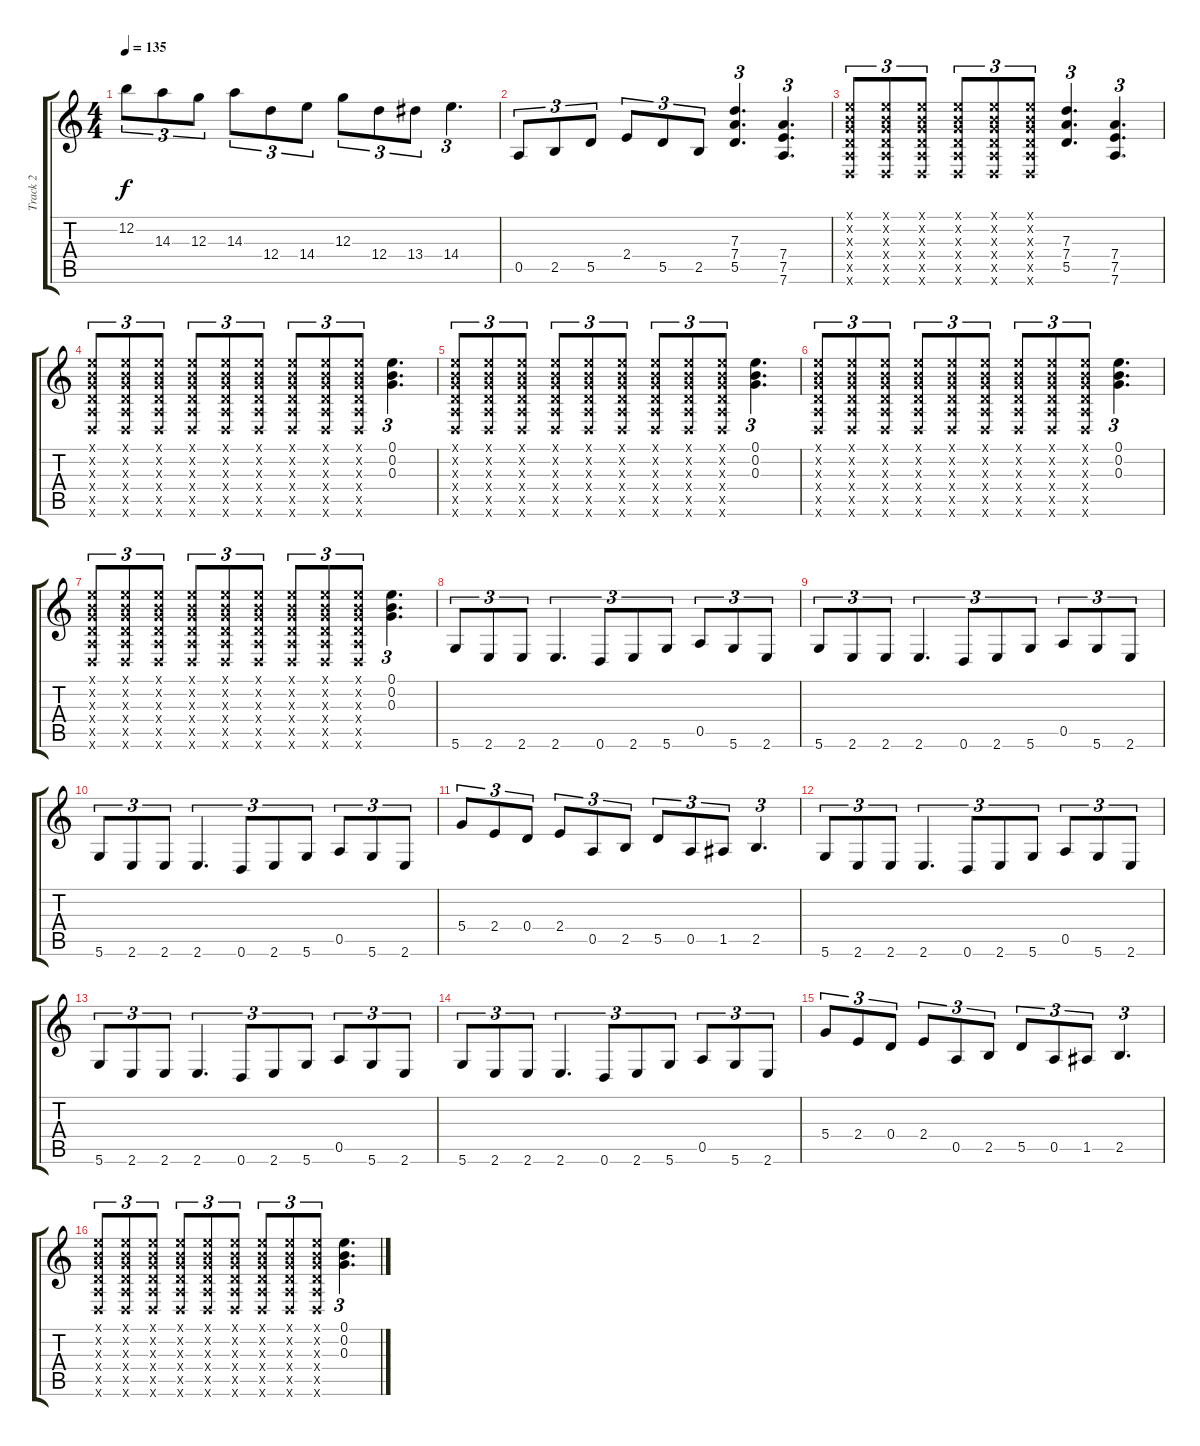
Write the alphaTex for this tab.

\track ("Track 2" "Track 2") {instrument distortionguitar}
\staff {score tabs}
\tuning (E4 B3 G3 D3 A2 D2) {hide}
\ts (4 4)
\tempo 135
\clef g2
\ks c
12.2.8{tu (3 2) dy f volume 10} 14.3.8{tu (3 2)} 12.3.8{tu (3 2)} 14.3.8{tu (3 2)} 12.4.8{tu (3 2)} 14.4.8{tu (3 2)} 12.3.8{tu (3 2)} 12.4.8{tu (3 2)} 13.4.8{tu (3 2)} 14.4.4{d tu (3 2)} |
0.5.8{tu (3 2) volume 13} 2.5.8{tu (3 2)} 5.5.8{tu (3 2)} 2.4.8{tu (3 2)} 5.5.8{tu (3 2)} 2.5.8{tu (3 2)} (7.3 7.4 5.5).4{d tu (3 2)} (7.4 7.5 7.6).4{d tu (3 2)} |
(0.1{x} 0.2{x} 0.3{x} 0.4{x} 0.5{x} 0.6{x}).8{tu (3 2)} (0.1{x} 0.2{x} 0.3{x} 0.4{x} 0.5{x} 0.6{x}).8{tu (3 2)} (0.1{x} 0.2{x} 0.3{x} 0.4{x} 0.5{x} 0.6{x}).8{tu (3 2)} (0.1{x} 0.2{x} 0.3{x} 0.4{x} 0.5{x} 0.6{x}).8{tu (3 2)} (0.1{x} 0.2{x} 0.3{x} 0.4{x} 0.5{x} 0.6{x}).8{tu (3 2)} (0.1{x} 0.2{x} 0.3{x} 0.4{x} 0.5{x} 0.6{x}).8{tu (3 2)} (7.3 7.4 5.5).4{d tu (3 2)} (7.4 7.5 7.6).4{d tu (3 2)} |
(0.1{x} 0.2{x} 0.3{x} 0.4{x} 0.5{x} 0.6{x}).8{tu (3 2)} (0.1{x} 0.2{x} 0.3{x} 0.4{x} 0.5{x} 0.6{x}).8{tu (3 2)} (0.1{x} 0.2{x} 0.3{x} 0.4{x} 0.5{x} 0.6{x}).8{tu (3 2)} (0.1{x} 0.2{x} 0.3{x} 0.4{x} 0.5{x} 0.6{x}).8{tu (3 2)} (0.1{x} 0.2{x} 0.3{x} 0.4{x} 0.5{x} 0.6{x}).8{tu (3 2)} (0.1{x} 0.2{x} 0.3{x} 0.4{x} 0.5{x} 0.6{x}).8{tu (3 2)} (0.1{x} 0.2{x} 0.3{x} 0.4{x} 0.5{x} 0.6{x}).8{tu (3 2)} (0.1{x} 0.2{x} 0.3{x} 0.4{x} 0.5{x} 0.6{x}).8{tu (3 2)} (0.1{x} 0.2{x} 0.3{x} 0.4{x} 0.5{x} 0.6{x}).8{tu (3 2)} (0.1 0.2 0.3).4{d tu (3 2)} |
(0.1{x} 0.2{x} 0.3{x} 0.4{x} 0.5{x} 0.6{x}).8{tu (3 2)} (0.1{x} 0.2{x} 0.3{x} 0.4{x} 0.5{x} 0.6{x}).8{tu (3 2)} (0.1{x} 0.2{x} 0.3{x} 0.4{x} 0.5{x} 0.6{x}).8{tu (3 2)} (0.1{x} 0.2{x} 0.3{x} 0.4{x} 0.5{x} 0.6{x}).8{tu (3 2)} (0.1{x} 0.2{x} 0.3{x} 0.4{x} 0.5{x} 0.6{x}).8{tu (3 2)} (0.1{x} 0.2{x} 0.3{x} 0.4{x} 0.5{x} 0.6{x}).8{tu (3 2)} (0.1{x} 0.2{x} 0.3{x} 0.4{x} 0.5{x} 0.6{x}).8{tu (3 2)} (0.1{x} 0.2{x} 0.3{x} 0.4{x} 0.5{x} 0.6{x}).8{tu (3 2)} (0.1{x} 0.2{x} 0.3{x} 0.4{x} 0.5{x} 0.6{x}).8{tu (3 2)} (0.1 0.2 0.3).4{d tu (3 2)} |
(0.1{x} 0.2{x} 0.3{x} 0.4{x} 0.5{x} 0.6{x}).8{tu (3 2)} (0.1{x} 0.2{x} 0.3{x} 0.4{x} 0.5{x} 0.6{x}).8{tu (3 2)} (0.1{x} 0.2{x} 0.3{x} 0.4{x} 0.5{x} 0.6{x}).8{tu (3 2)} (0.1{x} 0.2{x} 0.3{x} 0.4{x} 0.5{x} 0.6{x}).8{tu (3 2)} (0.1{x} 0.2{x} 0.3{x} 0.4{x} 0.5{x} 0.6{x}).8{tu (3 2)} (0.1{x} 0.2{x} 0.3{x} 0.4{x} 0.5{x} 0.6{x}).8{tu (3 2)} (0.1{x} 0.2{x} 0.3{x} 0.4{x} 0.5{x} 0.6{x}).8{tu (3 2)} (0.1{x} 0.2{x} 0.3{x} 0.4{x} 0.5{x} 0.6{x}).8{tu (3 2)} (0.1{x} 0.2{x} 0.3{x} 0.4{x} 0.5{x} 0.6{x}).8{tu (3 2)} (0.1 0.2 0.3).4{d tu (3 2)} |
(0.1{x} 0.2{x} 0.3{x} 0.4{x} 0.5{x} 0.6{x}).8{tu (3 2)} (0.1{x} 0.2{x} 0.3{x} 0.4{x} 0.5{x} 0.6{x}).8{tu (3 2)} (0.1{x} 0.2{x} 0.3{x} 0.4{x} 0.5{x} 0.6{x}).8{tu (3 2)} (0.1{x} 0.2{x} 0.3{x} 0.4{x} 0.5{x} 0.6{x}).8{tu (3 2)} (0.1{x} 0.2{x} 0.3{x} 0.4{x} 0.5{x} 0.6{x}).8{tu (3 2)} (0.1{x} 0.2{x} 0.3{x} 0.4{x} 0.5{x} 0.6{x}).8{tu (3 2)} (0.1{x} 0.2{x} 0.3{x} 0.4{x} 0.5{x} 0.6{x}).8{tu (3 2)} (0.1{x} 0.2{x} 0.3{x} 0.4{x} 0.5{x} 0.6{x}).8{tu (3 2)} (0.1{x} 0.2{x} 0.3{x} 0.4{x} 0.5{x} 0.6{x}).8{tu (3 2)} (0.1 0.2 0.3).4{d tu (3 2)} |
5.6.8{tu (3 2)} 2.6.8{tu (3 2)} 2.6.8{tu (3 2)} 2.6.4{d tu (3 2)} 0.6.8{tu (3 2)} 2.6.8{tu (3 2)} 5.6.8{tu (3 2)} 0.5.8{tu (3 2)} 5.6.8{tu (3 2)} 2.6.8{tu (3 2)} |
5.6.8{tu (3 2)} 2.6.8{tu (3 2)} 2.6.8{tu (3 2)} 2.6.4{d tu (3 2)} 0.6.8{tu (3 2)} 2.6.8{tu (3 2)} 5.6.8{tu (3 2)} 0.5.8{tu (3 2)} 5.6.8{tu (3 2)} 2.6.8{tu (3 2)} |
5.6.8{tu (3 2)} 2.6.8{tu (3 2)} 2.6.8{tu (3 2)} 2.6.4{d tu (3 2)} 0.6.8{tu (3 2)} 2.6.8{tu (3 2)} 5.6.8{tu (3 2)} 0.5.8{tu (3 2)} 5.6.8{tu (3 2)} 2.6.8{tu (3 2)} |
5.4.8{tu (3 2)} 2.4.8{tu (3 2)} 0.4.8{tu (3 2)} 2.4.8{tu (3 2)} 0.5.8{tu (3 2)} 2.5.8{tu (3 2)} 5.5.8{tu (3 2)} 0.5.8{tu (3 2)} 1.5.8{tu (3 2)} 2.5.4{d tu (3 2)} |
5.6.8{tu (3 2)} 2.6.8{tu (3 2)} 2.6.8{tu (3 2)} 2.6.4{d tu (3 2)} 0.6.8{tu (3 2)} 2.6.8{tu (3 2)} 5.6.8{tu (3 2)} 0.5.8{tu (3 2)} 5.6.8{tu (3 2)} 2.6.8{tu (3 2)} |
5.6.8{tu (3 2)} 2.6.8{tu (3 2)} 2.6.8{tu (3 2)} 2.6.4{d tu (3 2)} 0.6.8{tu (3 2)} 2.6.8{tu (3 2)} 5.6.8{tu (3 2)} 0.5.8{tu (3 2)} 5.6.8{tu (3 2)} 2.6.8{tu (3 2)} |
5.6.8{tu (3 2)} 2.6.8{tu (3 2)} 2.6.8{tu (3 2)} 2.6.4{d tu (3 2)} 0.6.8{tu (3 2)} 2.6.8{tu (3 2)} 5.6.8{tu (3 2)} 0.5.8{tu (3 2)} 5.6.8{tu (3 2)} 2.6.8{tu (3 2)} |
5.4.8{tu (3 2)} 2.4.8{tu (3 2)} 0.4.8{tu (3 2)} 2.4.8{tu (3 2)} 0.5.8{tu (3 2)} 2.5.8{tu (3 2)} 5.5.8{tu (3 2)} 0.5.8{tu (3 2)} 1.5.8{tu (3 2)} 2.5.4{d tu (3 2)} |
(0.1{x} 0.2{x} 0.3{x} 0.4{x} 0.5{x} 0.6{x}).8{tu (3 2)} (0.1{x} 0.2{x} 0.3{x} 0.4{x} 0.5{x} 0.6{x}).8{tu (3 2)} (0.1{x} 0.2{x} 0.3{x} 0.4{x} 0.5{x} 0.6{x}).8{tu (3 2)} (0.1{x} 0.2{x} 0.3{x} 0.4{x} 0.5{x} 0.6{x}).8{tu (3 2)} (0.1{x} 0.2{x} 0.3{x} 0.4{x} 0.5{x} 0.6{x}).8{tu (3 2)} (0.1{x} 0.2{x} 0.3{x} 0.4{x} 0.5{x} 0.6{x}).8{tu (3 2)} (0.1{x} 0.2{x} 0.3{x} 0.4{x} 0.5{x} 0.6{x}).8{tu (3 2)} (0.1{x} 0.2{x} 0.3{x} 0.4{x} 0.5{x} 0.6{x}).8{tu (3 2)} (0.1{x} 0.2{x} 0.3{x} 0.4{x} 0.5{x} 0.6{x}).8{tu (3 2)} (0.1 0.2 0.3).4{d tu (3 2)}
